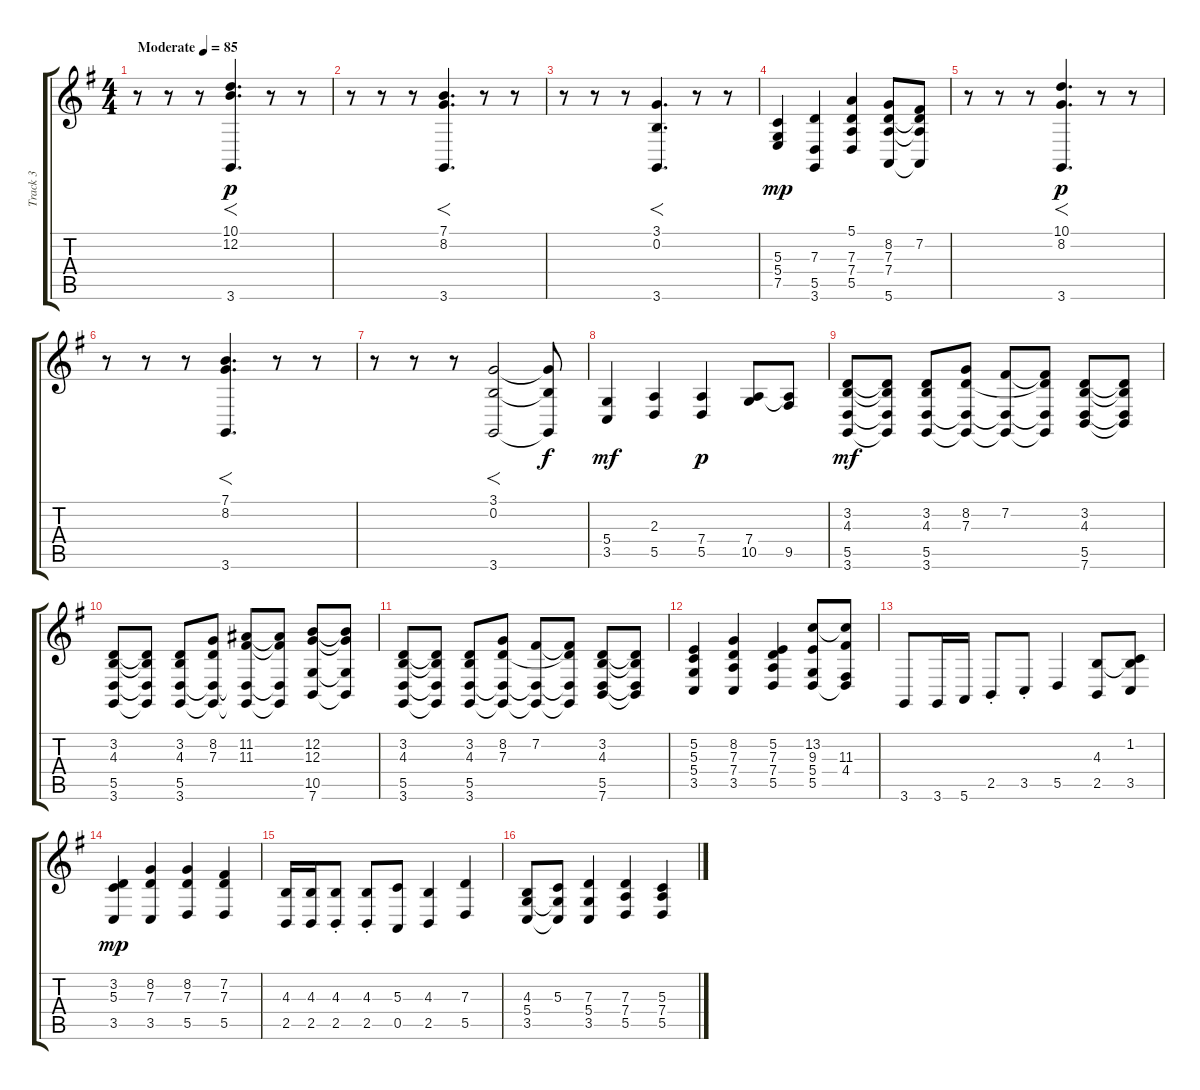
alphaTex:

\track ("Track 3" "Track 3") {instrument stringensemble1}
\staff {score tabs}
\tuning (E4 B3 G3 D3 A2 E2) {hide}
\ts (4 4)
\tempo (85 "Moderate")
\clef g2
\ks g
r.8{dy p instrument stringensemble1} r.8 r.8 (10.1 12.2 3.6).4{f d} r.8 r.8 |
r.8 r.8 r.8 (7.1 8.2 3.6).4{f d} r.8 r.8 |
r.8 r.8 r.8 (3.1 0.2 3.6).4{f d} r.8 r.8 |
(5.3 5.4 7.5).4{dy mp} (7.3 5.5 3.6).4 (5.1 7.3 7.4 5.5).4 (8.2 7.3 7.4 5.6).8 (7.2 7.3{t} 7.4{t} 5.6{t}).8 |
r.8 r.8 r.8 (10.1 8.2 3.6).4{f d dy p} r.8 r.8 |
r.8 r.8 r.8 (7.1 8.2 3.6).4{f d} r.8 r.8 |
r.8 r.8 r.8 (3.1 0.2 3.6).2{f} (3.1{t} 0.2{t} 3.6{t}).8{dy f} |
(5.4 3.5).4{dy mf} (2.3 5.5).4 (7.4 5.5).4{dy p} (7.4 10.5).8 (7.4{t} 9.5).8 |
(3.2 4.3 5.5 3.6).8{dy mf instrument stringensemble1} (3.2{t} 4.3{t} 5.5{t} 3.6{t}).8 (3.2 4.3 5.5 3.6).8 (8.2 7.3 5.5{t} 3.6{t}).8 (7.2 5.5{t} 3.6{t}).8 (7.2{t} 7.3{t} 5.5{t} 3.6{t}).8 (3.2 4.3 5.5 7.6).8 (3.2{t} 4.3{t} 5.5{t} 7.6{t}).8 |
(3.2 4.3 5.5 3.6).8{volume 13 instrument stringensemble1} (3.2{t} 4.3{t} 5.5{t} 3.6{t}).8 (3.2 4.3 5.5 3.6).8 (8.2 7.3 5.5{t} 3.6{t}).8 (11.2 11.3 5.5{t} 3.6{t}).8 (11.2{t} 11.3{t} 5.5{t} 3.6{t}).8 (12.2 12.3 10.5 7.6).8 (12.2{t} 12.3{t} 10.5{t} 7.6{t}).8 |
(3.2 4.3 5.5 3.6).8{instrument stringensemble1} (3.2{t} 4.3{t} 5.5{t} 3.6{t}).8 (3.2 4.3 5.5 3.6).8 (8.2 7.3 5.5{t} 3.6{t}).8 (7.2 5.5{t} 3.6{t}).8 (7.2{t} 7.3{t} 5.5{t} 3.6{t}).8 (3.2 4.3 5.5 7.6).8 (3.2{t} 4.3{t} 5.5{t} 7.6{t}).8 |
(5.2 5.3 5.4 3.5).4 (8.2 7.3 7.4 3.5).4 (5.2 7.3 7.4 5.5).4 (13.2 9.3 5.4 5.5).8 (13.2{t} 11.3 4.4 5.5{t}).8 |
3.6.8 3.6.16 5.6.16 2.5{st}.8 3.5{st}.8 5.5.4 (4.3 2.5).8 (1.2 4.3{t} 3.5).8 |
(3.2 5.3 3.5).4{dy mp} (8.2 7.3 3.5).4 (8.2 7.3 5.5).4 (7.2 7.3 5.5).4 |
(4.3 2.5).16 (4.3 2.5).16 (4.3 2.5{st}).8 (4.3 2.5{st}).8 (5.3 0.5).8 (4.3 2.5).4 (7.3 5.5).4 |
(4.3 5.4 3.5).8 (5.3 5.4{t} 3.5{t}).8 (7.3 5.4 3.5).4 (7.3 7.4 5.5).4 (5.3 7.4 5.5).4
